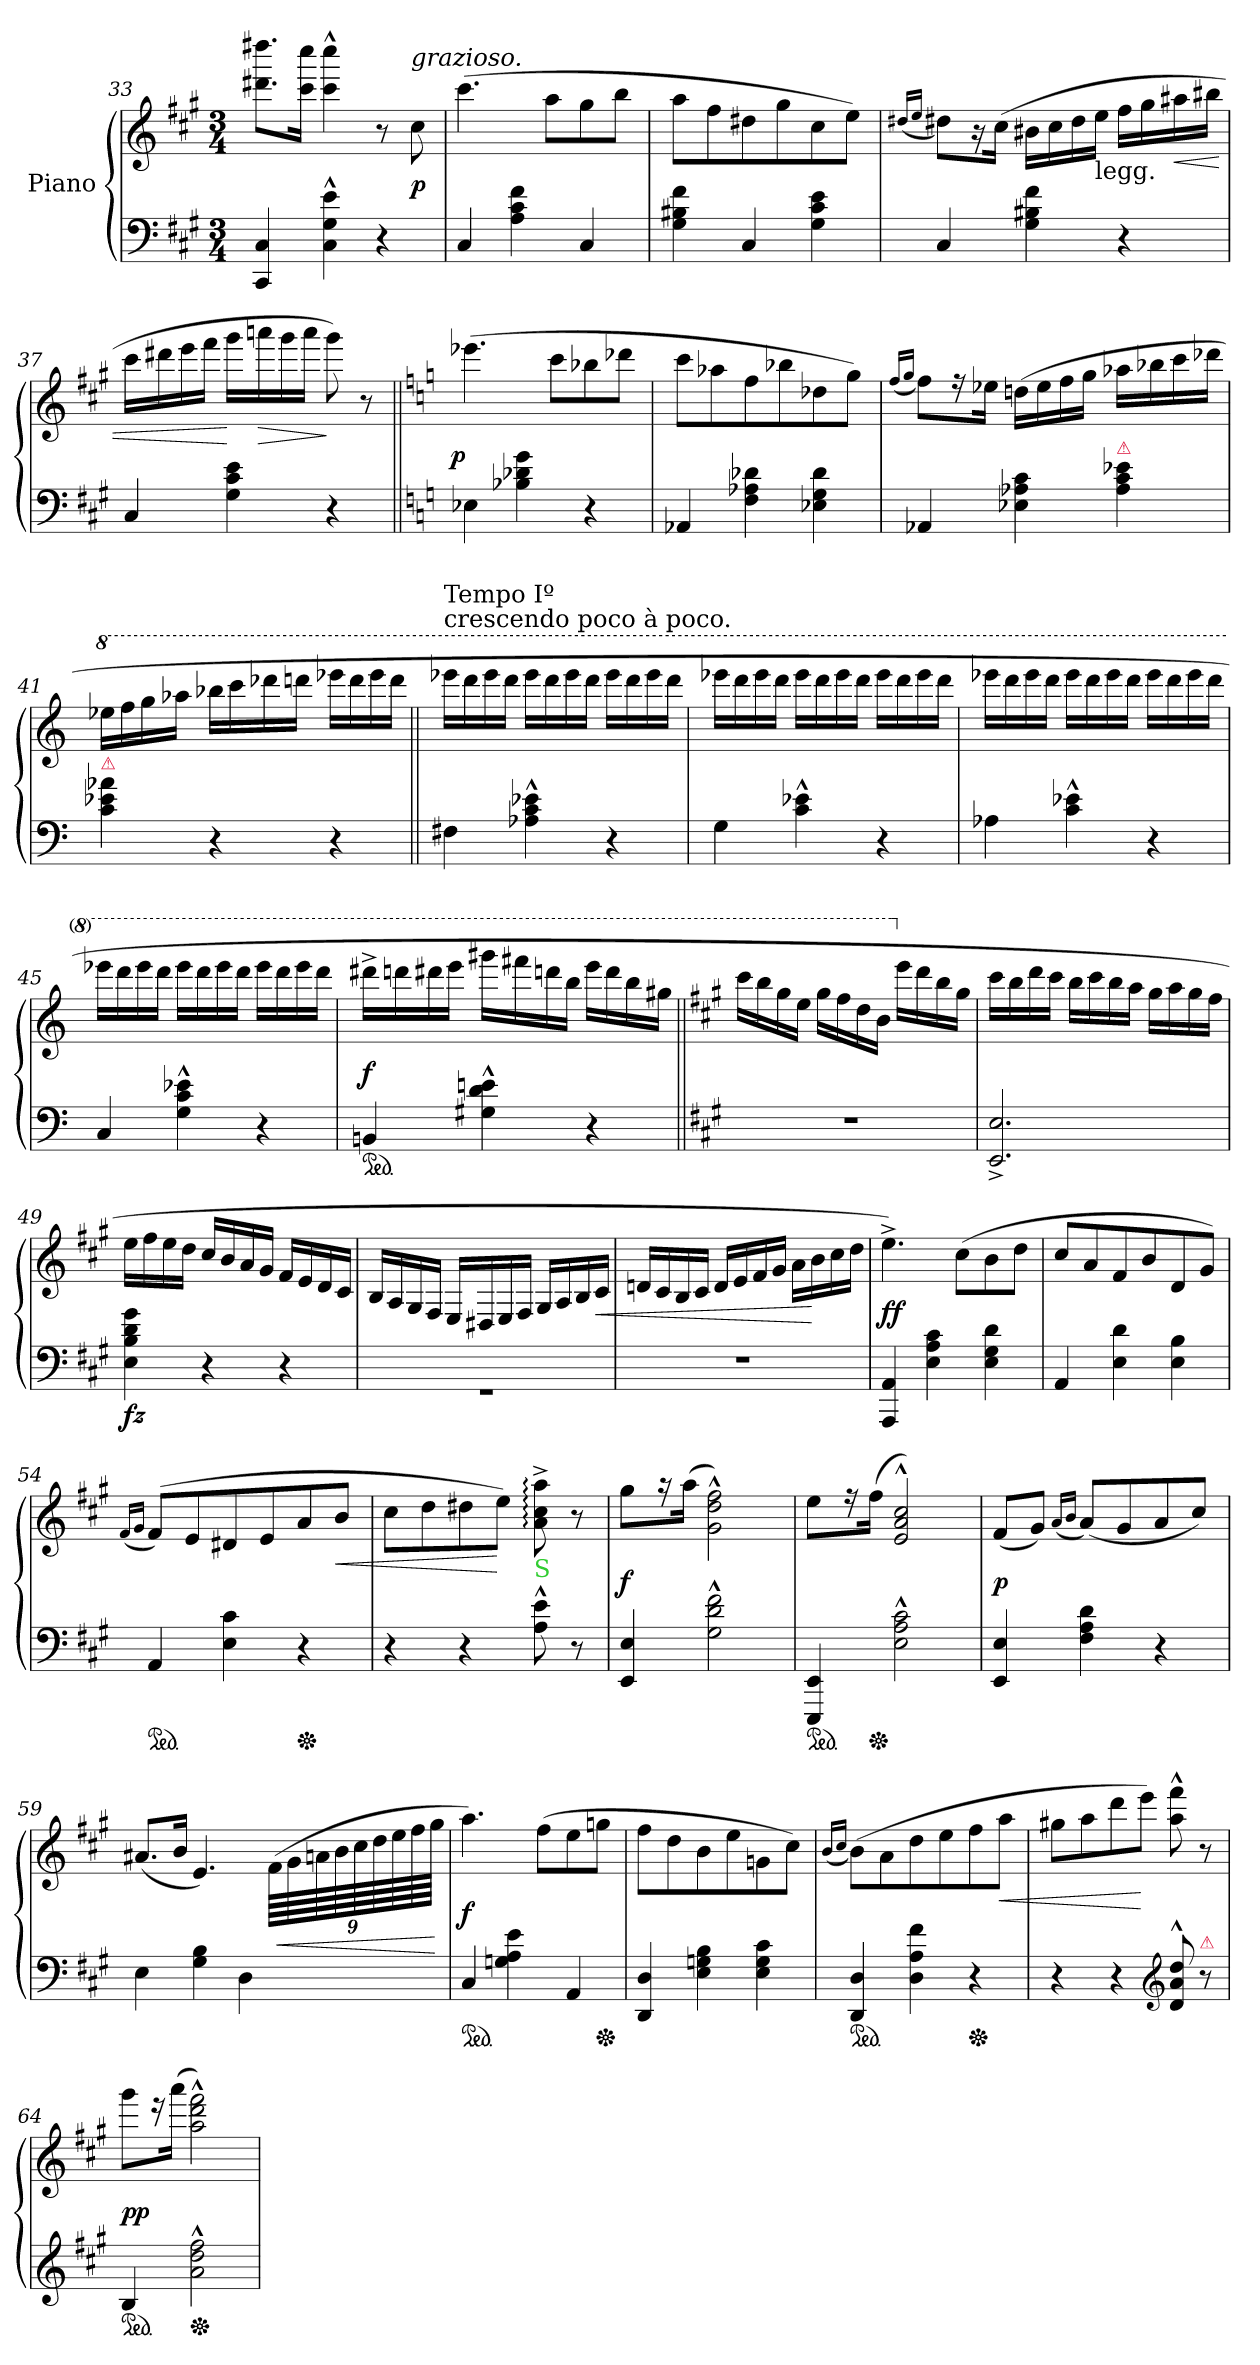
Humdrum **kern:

**kern	**kern	**dynam
*part1	*part1	*part1
*staff2	*staff1	*staff1/2
*I"Piano	*	*
*clefF4	*clefG2	*
*k[f#c#g#]	*k[f#c#g#]	*
*A:	*A:	*
*M3/4	*M3/4	*
=33	=33	=33
4CC#/ 4C#/	8.ddd#X\ 8.dddd#X\L	.
.	16ccc#\ 16cccc#\Jk	.
4C#^^\ 4G#^^\ 4e^^\	4ccc#^^\ 4cccc#^^\	.
4r	8r	.
!	!LO:TX:a:i:t=grazioso.	!
.	8cc#\	p
=34	=34	=34
4C#/	(4.ccc#\	.
4A\ 4c#\ 4f#\	.	.
.	8aa\L	.
4C#/	8gg#\	.
.	8bb\J	.
=35	=35	=35
4G#\ 4B#X\ 4f#\	8aa\L	.
.	8ff#\	.
4C#/	8dd#X\	.
.	8gg#\	.
4G#\ 4c#\ 4e\	8cc#\	.
.	8ee\J)	.
=36	=36	=36
.	(16qqdd#X/LL	.
.	16qqee/JJ	.
4C#/	8dd#X\L)	.
.	16r	.
.	(16cc#\Jk	.
4G#\ 4B#X\ 4f#\	16b#X\LL	.
.	16cc#\	.
.	16dd#\	.
!	!LO:TX:b:t=legg.	!
.	16ee\JJ	.
4r	16ff#\LL	.
.	16gg#\	.
!	!	!LO:HP:b
.	16aa#X\	<
.	16bb#X\JJ	.
=37	=37	=37
4C#/	16ccc#\LL	.
.	16ddd#X\	.
.	16eee\	.
.	16fff#\JJ	.
4G#\ 4c#\ 4e\	16ggg#\LL	[
!	!	!LO:HP:b
.	16aaan\	>
.	16ggg#\	.
.	16aaa\JJ	.
4r	8ggg#\)	]
.	8r	.
=38||	=38||	=38||
*k[]	*k[]	*
!	!	!LO:DY:rj
4E-X\	(4.eee-X\	p
4B-X\ 4d-X\ 4g\	.	.
.	8ccc\L	.
4r	8bb-X\	.
.	8ddd-X\J	.
=39	=39	=39
4AA-X/	8ccc\L	.
.	8aa-X\	.
4F\ 4A-X\ 4d-X\	8ff\	.
.	8bb-X\	.
4E-X\ 4G\ 4d-\	8dd-X\	.
.	8gg\J)	.
=40	=40	=40
.	(16qqff/LL	.
.	16qqgg/JJ	.
4AA-X/	8ff\L)	.
.	16r	.
.	16ee-X\Jk	.
4E-X\ 4A-X\ 4c\	(16ddn\LL	.
.	16ee-\	.
.	16ff\	.
.	16gg\JJ	.
!LO:TX:a:color=crimson:t=⚠	!	!
4A-\ 4c\ 4e-X\	16aa-X\LL	.
.	16bb-X\	.
.	16ccc\	.
.	16ddd-X\JJ	.
=41	=41	=41
*	*8va	*
!LO:TX:a:color=crimson:t=⚠	!	!
4c\ 4e-X\ 4a-X\	16eee-X\LL	.
.	16fff\	.
.	16ggg\	.
.	16aaa-X\JJ	.
4r	16bbb-X\LL	.
.	16cccc\	.
.	16dddd-X\	.
.	16ddddn\JJ	.
4r	16eeee-X\LL	.
.	16dddd\	.
.	16eeee-\	.
.	16dddd\JJ	.
=42||	=42||	=42||
!	!LO:TX:t=crescendo poco à poco.	!
!	!LO:TX:a:t=Tempo Iº	!
4F#X\	16eeee-X\LL	.
.	16dddd\	.
.	16eeee-\	.
.	16dddd\JJ	.
4A-X^^\ 4c^^\ 4e-X^^\	16eeee-\LL	.
.	16dddd\	.
.	16eeee-\	.
.	16dddd\JJ	.
4r	16eeee-\LL	.
.	16dddd\	.
.	16eeee-\	.
.	16dddd\JJ	.
=43	=43	=43
4G\	16eeee-X\LL	.
.	16dddd\	.
.	16eeee-\	.
.	16dddd\JJ	.
4c^^\ 4e-X^^\	16eeee-\LL	.
.	16dddd\	.
.	16eeee-\	.
.	16dddd\JJ	.
4r	16eeee-\LL	.
.	16dddd\	.
.	16eeee-\	.
.	16dddd\JJ	.
=44	=44	=44
4A-X\	16eeee-X\LL	.
.	16dddd\	.
.	16eeee-\	.
.	16dddd\JJ	.
4c^^\ 4e-X^^\	16eeee-\LL	.
.	16dddd\	.
.	16eeee-\	.
.	16dddd\JJ	.
4r	16eeee-\LL	.
.	16dddd\	.
.	16eeee-\	.
.	16dddd\JJ	.
=45	=45	=45
4C/	16eeee-X\LL	.
.	16dddd\	.
.	16eeee-\	.
.	16dddd\JJ	.
4G^^\ 4c^^\ 4e-X^^\	16eeee-\LL	.
.	16dddd\	.
.	16eeee-\	.
.	16dddd\JJ	.
4r	16eeee-\LL	.
.	16dddd\	.
.	16eeee-\	.
.	16dddd\JJ	.
=46	=46	=46
*ped	*	*
4BBn/	16dddd#X^\LL	f
.	16ddddn\	.
.	16dddd#X\	.
.	16eeee\JJ	.
4G#X^^\ 4d^^\ 4en^^\	16gggg#X\LL	.
.	16ffff#X\	.
.	16ddddn\	.
.	16bbb\JJ	.
4r	16eeee\LL	.
.	16dddd\	.
.	16bbb\	.
.	16ggg#X\JJ	.
=47||	=47||	=47||
*k[f#c#g#]	*k[f#c#g#]	*
2.r	16cccc#\LL	.
.	16bbb\	.
.	16ggg#\	.
.	16eee\JJ	.
.	16ggg#\LL	.
.	16fff#\	.
.	16ddd\	.
.	16bb\JJ	.
*	*X8va	*
.	16eee\LL	.
.	16ddd\	.
.	16bb\	.
.	16gg#\JJ	.
=48	=48	=48
2.EE^/ 2.E^/	16ccc#\LL	.
.	16bb\	.
.	16ddd\	.
.	16ccc#\JJ	.
.	16bb\LL	.
.	16ccc#\	.
.	16bb\	.
.	16aa\JJ	.
.	16gg#\LL	.
.	16aa\	.
.	16gg#\	.
.	16ff#\JJ	.
=49	=49	=49
!	!	!LO:DY:b=2
4E\ 4B\ 4d\ 4g#\	16ee\LL	fz
.	16ff#\	.
.	16ee\	.
.	16dd\JJ	.
4r	16cc#/LL	.
.	16b/	.
.	16a/	.
.	16g#/JJ	.
4r	16f#/LL	.
.	16e/	.
.	16d/	.
.	16c#/JJ	.
=50	=50	=50
2.rGG	16B/LL	.
.	16A/	.
.	16G#/	.
.	16F#/JJ	.
.	16E/LL	.
.	16D#X/	.
.	16E/	.
.	16F#/JJ	.
.	16G#/LL	.
.	16A/	.
.	16B/	.
!	!	!LO:HP:b
.	16c#/JJ	<
=51	=51	=51
2.r	16dn/LL	.
.	16c#/	.
.	16B/	.
.	16c#/JJ	.
.	16d/LL	.
.	16e/	.
.	16f#/	.
.	16g#/JJ	.
.	16a\LL	.
.	16b\	[
.	16cc#\	.
.	16dd\JJ	.
=52	=52	=52
4AAA/ 4AA/	4.ee^\)	ff
4E\ 4A\ 4c#\	.	.
.	(8cc#\L	.
4E\ 4G#\ 4d\	8b\	.
.	8dd\J	.
=53	=53	=53
4AA/	8cc#/L	.
.	8a/	.
4E\ 4d\	8f#/	.
.	8b/	.
4E\ 4B\	8d/	.
.	8g#/J)	.
=54	=54	=54
.	(16qqf#/LL	.
.	16qqg#/JJ	.
*ped	*	*
4AA/	(8f#/L)	.
.	8e/	.
4E\ 4c#\	8d#X/	.
.	8e/	.
*Xped	*	*
4r	8a/	.
!	!	!LO:HP:b
.	8b/J	<
=55	=55	=55
4r	8cc#\L	.
.	8dd\	.
4r	8dd#X\	.
.	8ee\J)	[
!LO:TX:a:color=limegreen:t=S	!	!
8A^^\ 8e^^\	8a:^\ 8cc#:^\ 8aa:^\	.
8r	8r	.
=56	=56	=56
4EE/ 4E/	8gg#\L	f
.	16r	.
.	(16aa\Jk	.
2G#^^\ 2d^^\ 2f#^^\	2g#^^\ 2dd^^\ 2ff#^^\)	.
=57	=57	=57
*ped	*	*
4EEE/ 4EE/	8ee\L	.
.	16r	.
*Xped	*	*
.	(16ff#\Jk	.
2E^^\ 2A^^\ 2c#^^\	2e^^/ 2a^^/ 2cc#^^/)	.
=58	=58	=58
4EE/ 4E/	(8f#/L	p
.	8g#/J)	.
.	(16qqa/LL	.
.	16qqb/JJ	.
4F#\ 4A\ 4d\	(8a/L)	.
.	8g#/	.
4r	8a/	.
.	8cc#/J)	.
=59	=59	=59
4E\	(8.a#X/L	.
.	16b/Jk	.
4G#\ 4B\	4.e/)	.
4D\	.	.
.	(72f#\LLLL	.
!	!	!LO:HP:b
.	72g#\	<
.	72an\	.
.	72b\	.
.	72cc#\	.
.	72dd\	.
.	72ee\	.
.	72ff#\	.
.	72gg#\JJJJ	.
.	.	[
=60	=60	=60
*ped	*	*
4C#/	4.aa\)	f
4Gn\ 4A\ 4e\	.	.
.	(8ff#\L	.
4AA/	8ee\	.
*Xped	*	*
.	8ggn\J	.
=61	=61	=61
4DD/ 4D/	8ff#\L	.
.	8dd\	.
4E\ 4Gn\ 4B\	8b\	.
.	8ee\	.
4E\ 4G\ 4c#\	8gn\	.
.	8cc#\J)	.
=62	=62	=62
.	(16qqb/LL	.
.	16qqcc#/JJ	.
*ped	*	*
4DD/ 4D/	(8b\L)	.
.	8a\	.
4D\ 4A\ 4f#\	8dd\	.
.	8ee\	.
*Xped	*	*
4r	8ff#\	.
!	!	!LO:HP:b
.	8aa\J	<
=63	=63	=63
4r	8gg#X\L	.
.	8aa\	.
4r	8ddd\	.
.	8eee\J)	[
*clefG2	*	*
8d^^/ 8a^^/ 8dd^^/	8aa^^\ 8fff#^^\	.
!LO:TX:a:color=crimson:t=⚠	!	!
8r	8r	.
=64	=64	=64
*ped	*	*
4B/	8ggg#\L	pp
.	16r	.
.	(16aaa\Jk	.
*Xped	*	*
2a^^\ 2dd^^\ 2ff#^^\	2aa^^\ 2ddd^^\ 2fff#^^\)	.
=	=	=
*-	*-	*-
